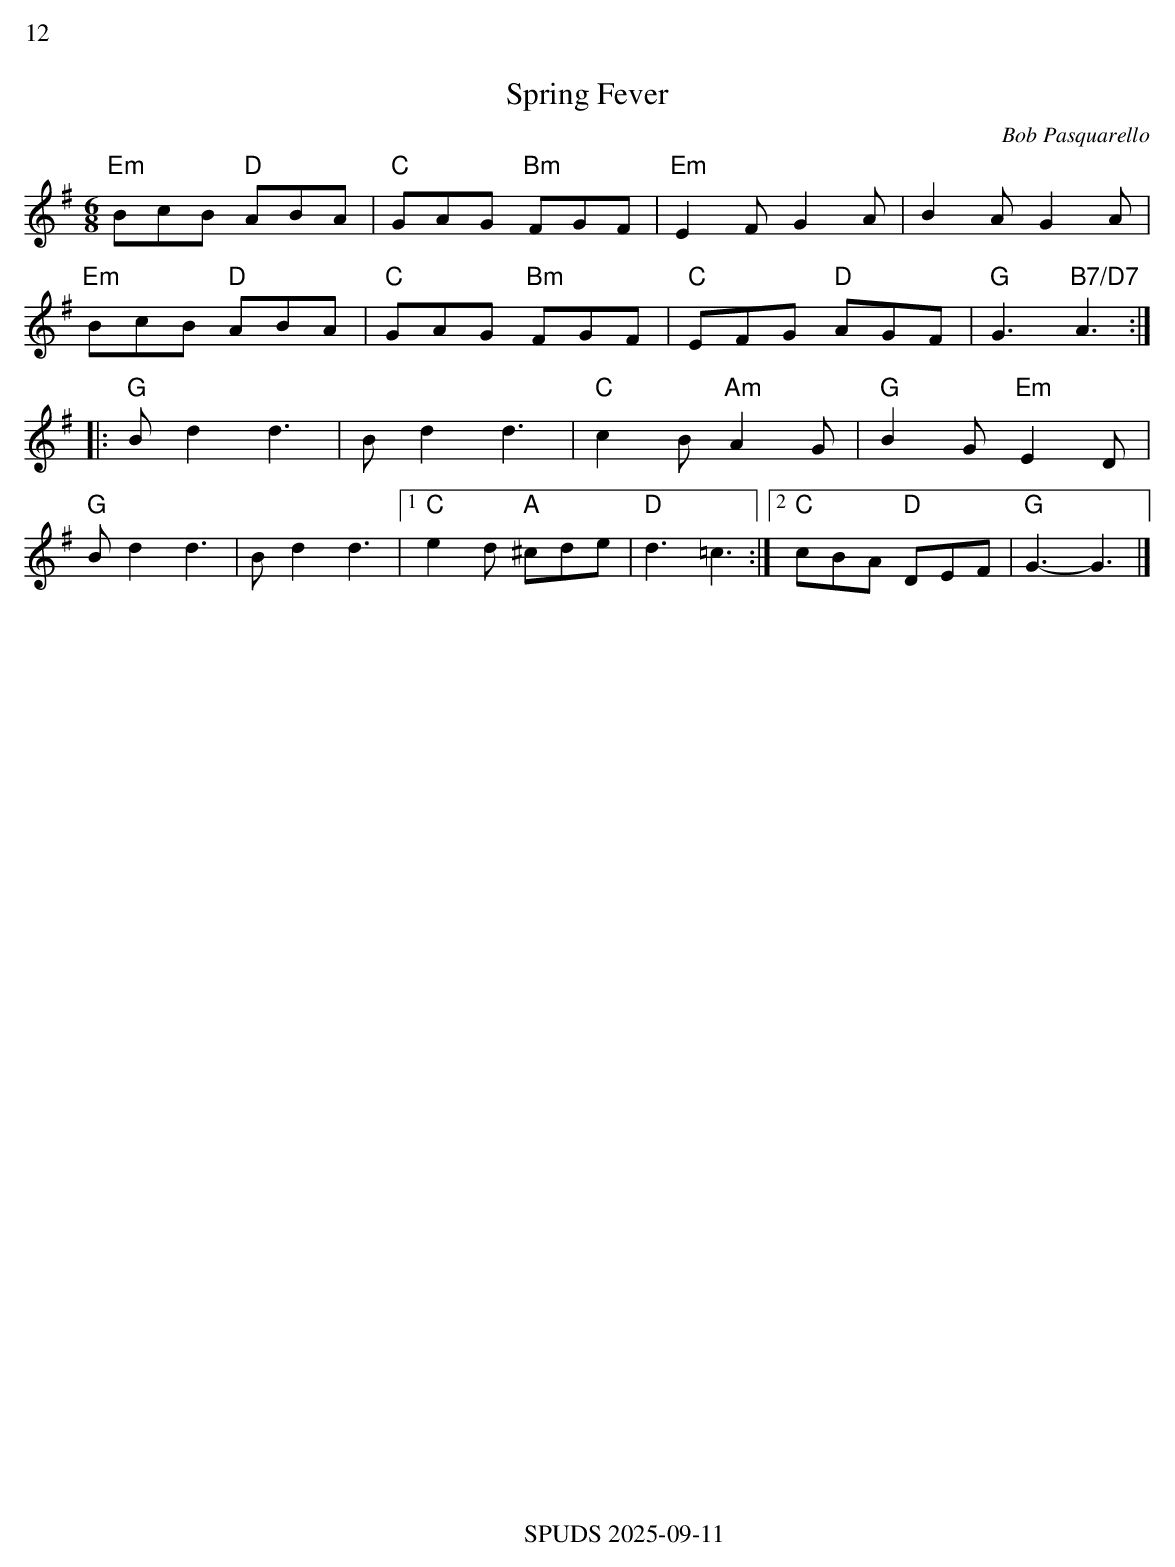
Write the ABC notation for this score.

X:1
%%text 12
T:Spring Fever
C:Bob Pasquarello
M:6/8
K:Em
"Em"BcB "D"ABA|"C"GAG "Bm"FGF|"Em"E2FG2A|B2AG2A|
"Em"BcB "D"ABA|"C"GAG "Bm"FGF|"C"EFG "D"AGF|"G"G3"B7/D7"A3:|
|:"G"Bd2d3|Bd2d3|"C"c2B "Am"A2G|"G"B2G "Em"E2 D|
"G"Bd2d3|Bd2d3|1"C"e2d "A"^cde|"D"d3 =c3:|2"C"cBA"D" DEF|"G" G3-G3|]
